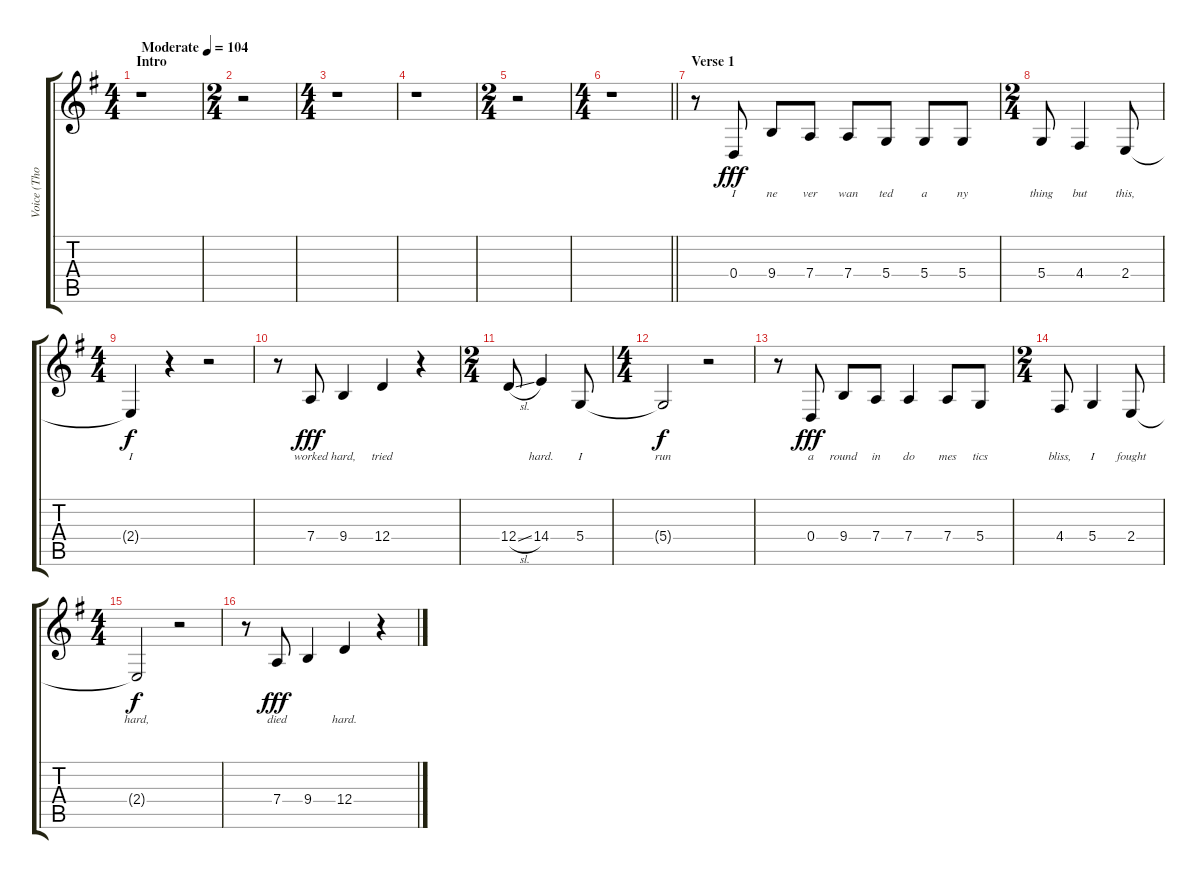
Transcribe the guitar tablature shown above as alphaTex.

\track ("Voice (Thom Yorke)" "Voice (Tho") {instrument lead1square}
\staff {score tabs}
\tuning (E4 B3 G3 D3 A2 E2) {hide}
\ts (4 4)
\section ("" "Intro")
\tempo (104 "Moderate")
\clef g2
\ks eminor
r.1{dy fff instrument lead1square} |
\ts (2 4)
r.2 |
\ts (4 4)
r.1 |
r.1 |
\ts (2 4)
r.2 |
\ts (4 4)
\barLineRight lightlight
r.1 |
\section ("" "Verse 1")
r.8 0.4.8{lyrics (0 "I") lyrics (1 "") lyrics (2 "") lyrics (3 "") lyrics (4 "")} 9.4.8{lyrics (0 "ne") lyrics (1 "") lyrics (2 "") lyrics (3 "") lyrics (4 "")} 7.4.8{lyrics (0 "ver") lyrics (1 "") lyrics (2 "") lyrics (3 "") lyrics (4 "")} 7.4.8{lyrics (0 "wan") lyrics (1 "") lyrics (2 "") lyrics (3 "") lyrics (4 "")} 5.4.8{lyrics (0 "ted") lyrics (1 "") lyrics (2 "") lyrics (3 "") lyrics (4 "")} 5.4.8{lyrics (0 "a") lyrics (1 "") lyrics (2 "") lyrics (3 "") lyrics (4 "")} 5.4.8{lyrics (0 "ny") lyrics (1 "") lyrics (2 "") lyrics (3 "") lyrics (4 "")} |
\ts (2 4)
5.4.8{lyrics (0 "thing") lyrics (1 "") lyrics (2 "") lyrics (3 "") lyrics (4 "")} 4.4.4{lyrics (0 "but") lyrics (1 "") lyrics (2 "") lyrics (3 "") lyrics (4 "")} 2.4.8{lyrics (0 "this,") lyrics (1 "") lyrics (2 "") lyrics (3 "") lyrics (4 "")} |
\ts (4 4)
2.4{t}.4{lyrics (0 "I") lyrics (1 "") lyrics (2 "") lyrics (3 "") lyrics (4 "") dy f} r.4 r.2 |
r.8 7.4.8{lyrics (0 "worked") lyrics (1 "") lyrics (2 "") lyrics (3 "") lyrics (4 "") dy fff} 9.4.4{lyrics (0 "hard,") lyrics (1 "") lyrics (2 "") lyrics (3 "") lyrics (4 "")} 12.4.4{lyrics (0 "tried") lyrics (1 "") lyrics (2 "") lyrics (3 "") lyrics (4 "")} r.4 |
\ts (2 4)
12.4{sl}.8{lyrics (0 "") lyrics (1 "") lyrics (2 "") lyrics (3 "") lyrics (4 "")} 14.4.4{lyrics (0 "hard.") lyrics (1 "") lyrics (2 "") lyrics (3 "") lyrics (4 "")} 5.4.8{lyrics (0 "I") lyrics (1 "") lyrics (2 "") lyrics (3 "") lyrics (4 "")} |
\ts (4 4)
5.4{t}.2{lyrics (0 "run") lyrics (1 "") lyrics (2 "") lyrics (3 "") lyrics (4 "") dy f} r.2 |
r.8 0.4.8{lyrics (0 "a") lyrics (1 "") lyrics (2 "") lyrics (3 "") lyrics (4 "") dy fff} 9.4.8{lyrics (0 "round") lyrics (1 "") lyrics (2 "") lyrics (3 "") lyrics (4 "")} 7.4.8{lyrics (0 "in") lyrics (1 "") lyrics (2 "") lyrics (3 "") lyrics (4 "")} 7.4.4{lyrics (0 "do") lyrics (1 "") lyrics (2 "") lyrics (3 "") lyrics (4 "")} 7.4.8{lyrics (0 "mes") lyrics (1 "") lyrics (2 "") lyrics (3 "") lyrics (4 "")} 5.4.8{lyrics (0 "tics") lyrics (1 "") lyrics (2 "") lyrics (3 "") lyrics (4 "")} |
\ts (2 4)
4.4.8{lyrics (0 "bliss,") lyrics (1 "") lyrics (2 "") lyrics (3 "") lyrics (4 "")} 5.4.4{lyrics (0 "I") lyrics (1 "") lyrics (2 "") lyrics (3 "") lyrics (4 "")} 2.4.8{lyrics (0 "fought") lyrics (1 "") lyrics (2 "") lyrics (3 "") lyrics (4 "")} |
\ts (4 4)
2.4{t}.2{lyrics (0 "hard,") lyrics (1 "") lyrics (2 "") lyrics (3 "") lyrics (4 "") dy f} r.2 |
r.8 7.4.8{lyrics (0 "died") lyrics (1 "") lyrics (2 "") lyrics (3 "") lyrics (4 "") dy fff} 9.4.4{lyrics (0 "") lyrics (1 "") lyrics (2 "") lyrics (3 "") lyrics (4 "")} 12.4.4{lyrics (0 "hard.") lyrics (1 "") lyrics (2 "") lyrics (3 "") lyrics (4 "")} r.4
